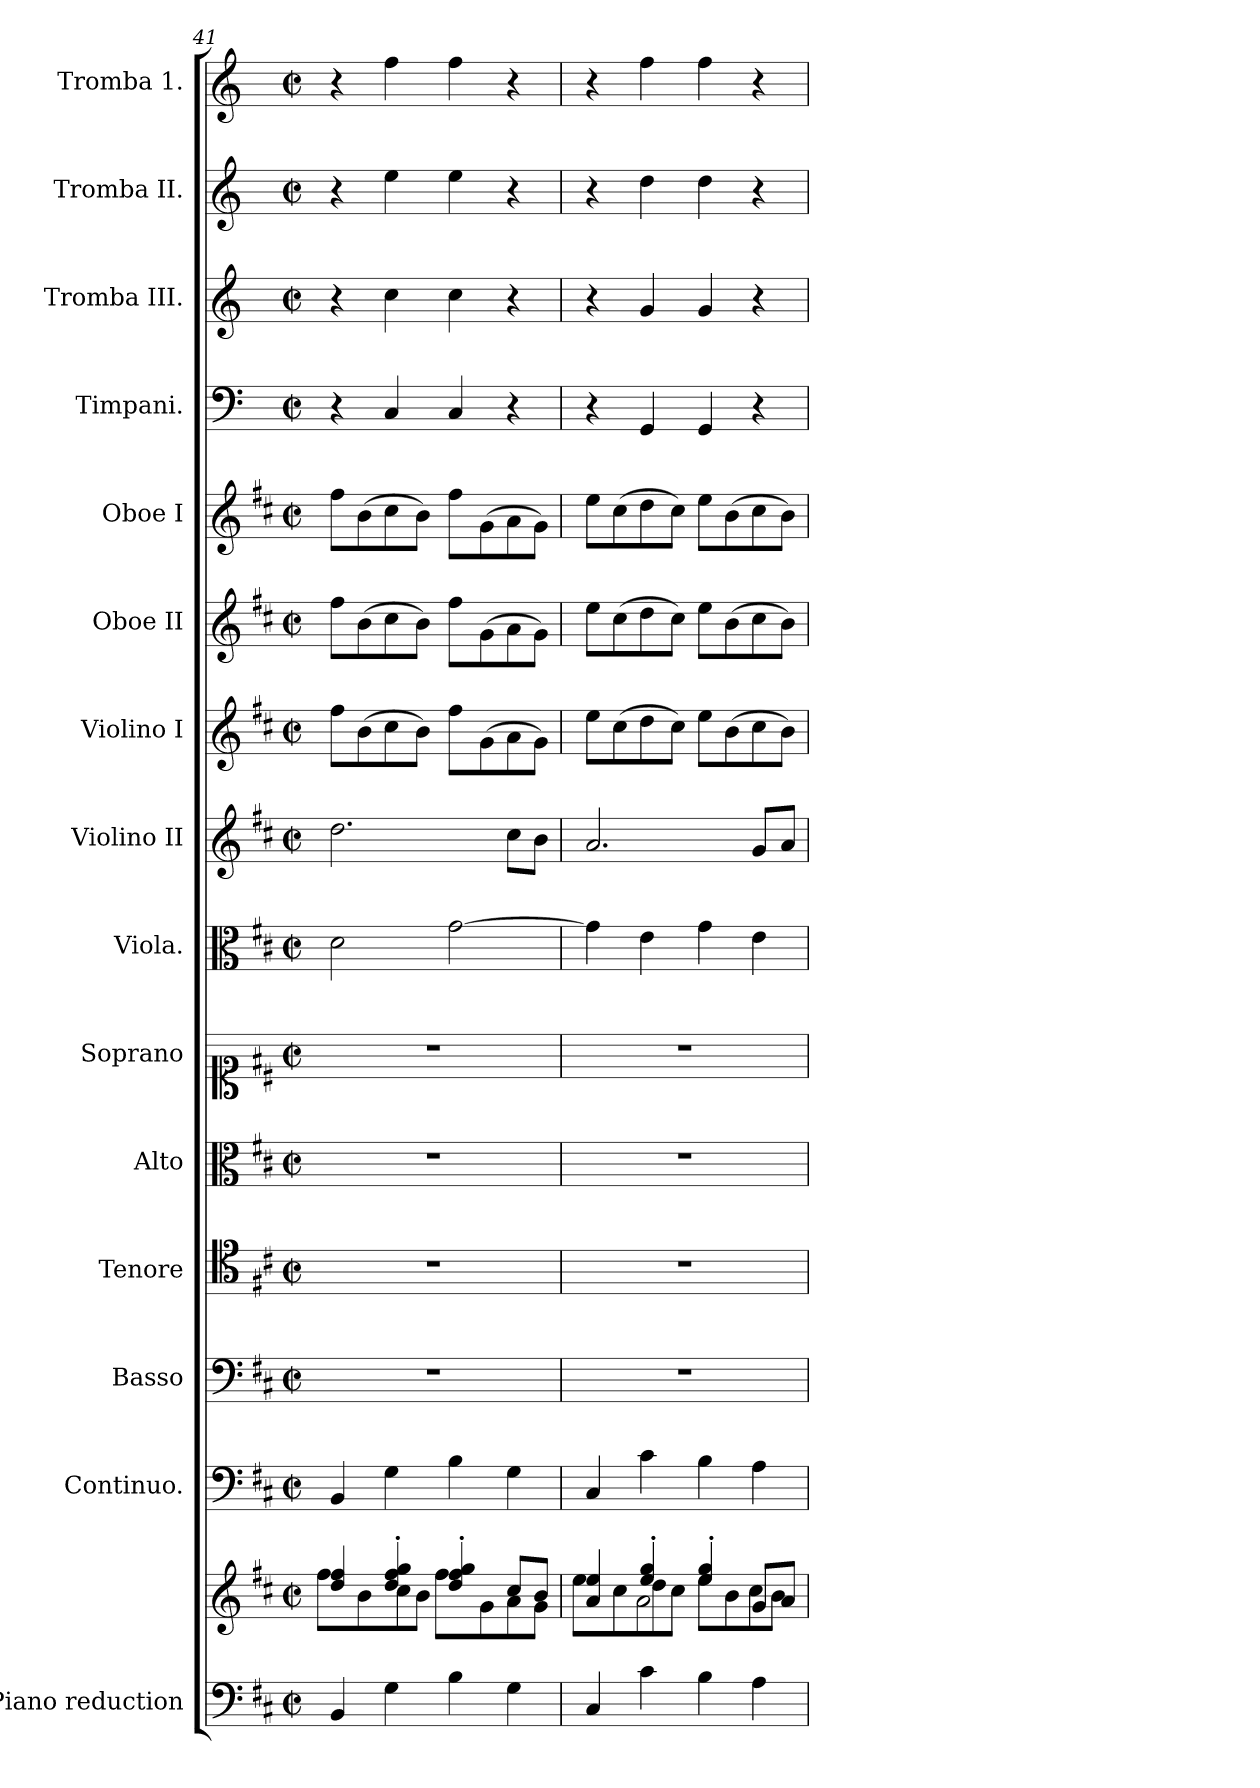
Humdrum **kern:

**kern	**kern	**kern	**kern	**kern	**kern	**kern	**kern	**kern	**kern	**kern	**kern	**kern	**kern	**kern	**kern
*part15	*part15	*part14	*part13	*part12	*part11	*part10	*part9	*part8	*part7	*part6	*part5	*part4	*part3	*part2	*part1
*staff16	*staff15	*staff14	*staff13	*staff12	*staff11	*staff10	*staff9	*staff8	*staff7	*staff6	*staff5	*staff4	*staff3	*staff2	*staff1
*I"Piano reduction	*	*I"Continuo.	*I"Basso	*I"Tenore	*I"Alto	*I"Soprano	*I"Viola.	*I"Violino II	*I"Violino I	*I"Oboe II	*I"Oboe I	*I"Timpani.	*I"Tromba III.	*I"Tromba II.	*I"Tromba 1.
*I'Pno	*	*	*	*	*	*	*I'Vla	*	*I'Vln	*I'Ob	*I'Ob	*I'Timp	*	*	*
*clefF4	*clefG2	*clefF4	*clefF4	*clefC4	*clefC3	*clefC1	*clefC3	*clefG2	*clefG2	*clefG2	*clefG2	*clefF4	*clefG2	*clefG2	*clefG2
*	*	*	*	*	*	*	*	*	*	*	*	*ITrd-1c-2	*ITrd-1c-2	*ITrd-1c-2	*ITrd-1c-2
*k[f#c#]	*k[f#c#]	*k[f#c#]	*k[f#c#]	*k[f#c#]	*k[f#c#]	*k[f#c#]	*k[f#c#]	*k[f#c#]	*k[f#c#]	*k[f#c#]	*k[f#c#]	*k[f#c#]	*k[f#c#]	*k[f#c#]	*k[f#c#]
*M2/2	*M2/2	*M2/2	*M2/2	*M2/2	*M2/2	*M2/2	*M2/2	*M2/2	*M2/2	*M2/2	*M2/2	*M2/2	*M2/2	*M2/2	*M2/2
*met(c|)	*met(c|)	*met(c|)	*met(c|)	*met(c|)	*met(c|)	*met(c|)	*met(c|)	*met(c|)	*met(c|)	*met(c|)	*met(c|)	*met(c|)	*met(c|)	*met(c|)	*met(c|)
=41	=41	=41	=41	=41	=41	=41	=41	=41	=41	=41	=41	=41	=41	=41	=41
*	*^	*	*	*	*	*	*	*	*	*	*	*	*	*	*
4BB/	4dd/ 4ff#/	8ff#\L	4BB/	1r	1r	1r	1r	2d\	2.dd\	8ff#\L	8ff#\L	8ff#\L	4r	4r	4r	4r
.	.	8b\	.	.	.	.	.	.	.	(8b\	(8b\	(8b\	.	.	.	.
4G\	4dd/' 4ff#/' 4gg/'	8cc#\	4G\	.	.	.	.	.	.	8cc#\	8cc#\	8cc#\	4D/	4dd\	4ff#\	4gg\
.	.	8b\J	.	.	.	.	.	.	.	8b\J)	8b\J)	8b\J)	.	.	.	.
4B\	4dd/' 4ff#/' 4gg/'	8ff#\L	4B\	.	.	.	.	[2g\	.	8ff#\L	8ff#\L	8ff#\L	4D/	4dd\	4ff#\	4gg\
.	.	8g\	.	.	.	.	.	.	.	(8g\	(8g\	(8g\	.	.	.	.
4G\	8cc#/L	8a\	4G\	.	.	.	.	.	8cc#\L	8a\	8a\	8a\	4r	4r	4r	4r
.	8b/J	8g\J	.	.	.	.	.	.	8b\J	8g\J)	8g\J)	8g\J)	.	.	.	.
!!LO:PB:g=z
=42	=42	=42	=42	=42	=42	=42	=42	=42	=42	=42	=42	=42	=42	=42	=42	=42
*	*	*^	*	*	*	*	*	*	*	*	*	*	*	*	*	*
4C#/	4a/ 4ee/	8ee\L	4ryy	4C#/	1r	1r	1r	1r	4g\]	2.a/	8ee\L	8ee\L	8ee\L	4r	4r	4r	4r
.	.	8cc#\	.	.	.	.	.	.	.	.	(8cc#\	(8cc#\	(8cc#\	.	.	.	.
4c#\	4ee/' 4gg/'	8dd\	2a\	4c#\	.	.	.	.	4e\	.	8dd\	8dd\	8dd\	4AA/	4a/	4ee\	4gg\
.	.	8cc#\J	.	.	.	.	.	.	.	.	8cc#\J)	8cc#\J)	8cc#\J)	.	.	.	.
4B\	4ee/' 4gg/'	8ee\L	.	4B\	.	.	.	.	4g\	.	8ee\L	8ee\L	8ee\L	4AA/	4a/	4ee\	4gg\
.	.	8b\	.	.	.	.	.	.	.	.	(8b\	(8b\	(8b\	.	.	.	.
4A\	8g/L	8cc#\	4ryy	4A\	.	.	.	.	4e\	8g/L	8cc#\	8cc#\	8cc#\	4r	4r	4r	4r
.	8a/J	8b\J	.	.	.	.	.	.	.	8a/J	8b\J)	8b\J)	8b\J)	.	.	.	.
*	*v	*v	*v	*	*	*	*	*	*	*	*	*	*	*	*	*	*
=	=	=	=	=	=	=	=	=	=	=	=	=	=	=	=
*-	*-	*-	*-	*-	*-	*-	*-	*-	*-	*-	*-	*-	*-	*-	*-
